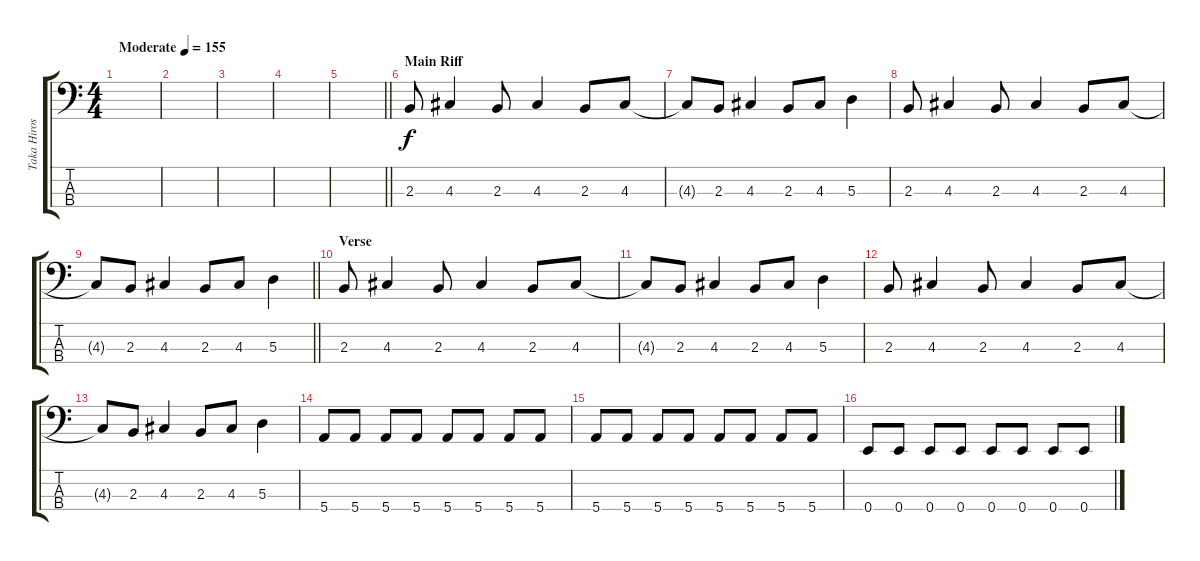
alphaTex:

\track ("Taka Hirose" "Taka Hiros") {instrument electricbasspick}
\staff {score tabs}
\tuning (G2 D2 A1 E1) {hide}
\ts (4 4)
\tempo (155 "Moderate")
\clef f4
\ks c
|
|
|
|
\barLineRight lightlight
|
\section ("" "Main Riff")
2.3.8 4.3.4 2.3.8 4.3.4 2.3.8 4.3.8 |
4.3{t}.8 2.3.8 4.3.4 2.3.8 4.3.8 5.3.4 |
2.3.8 4.3.4 2.3.8 4.3.4 2.3.8 4.3.8 |
\barLineRight lightlight
4.3{t}.8 2.3.8 4.3.4 2.3.8 4.3.8 5.3.4 |
\section ("" "Verse")
2.3.8 4.3.4 2.3.8 4.3.4 2.3.8 4.3.8 |
4.3{t}.8 2.3.8 4.3.4 2.3.8 4.3.8 5.3.4 |
2.3.8 4.3.4 2.3.8 4.3.4 2.3.8 4.3.8 |
4.3{t}.8 2.3.8 4.3.4 2.3.8 4.3.8 5.3.4 |
5.4.8 5.4.8 5.4.8 5.4.8 5.4.8 5.4.8 5.4.8 5.4.8 |
5.4.8 5.4.8 5.4.8 5.4.8 5.4.8 5.4.8 5.4.8 5.4.8 |
0.4.8 0.4.8 0.4.8 0.4.8 0.4.8 0.4.8 0.4.8 0.4.8
